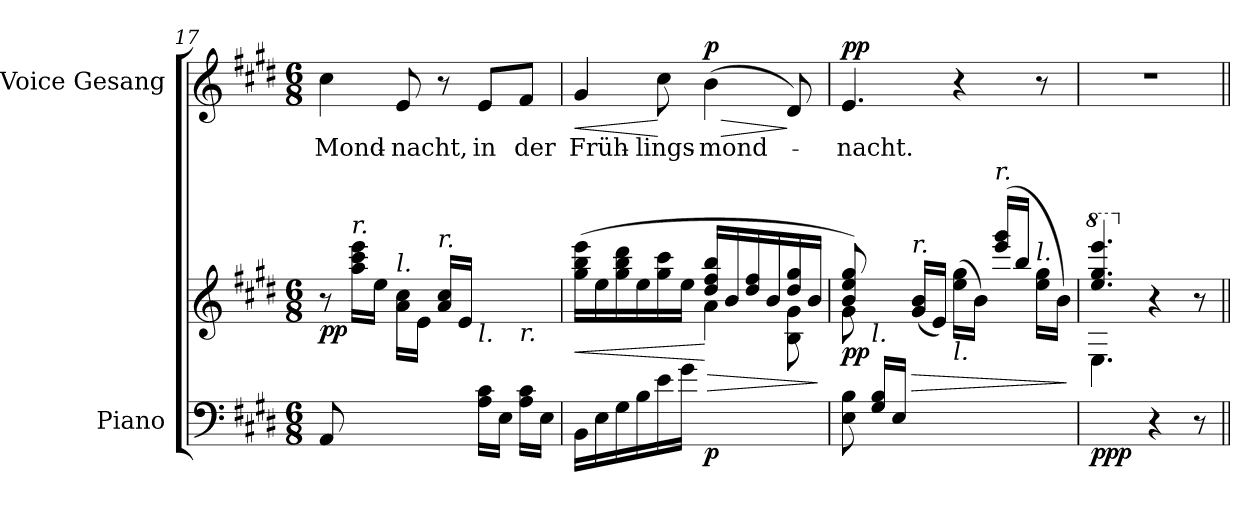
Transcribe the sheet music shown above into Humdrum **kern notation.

**kern	**kern	**dynam	**kern	**text	**dynam
*part2	*part2	*part2	*part1	*part1	*part1
*staff3	*staff2	*staff2/3	*staff1	*staff1	*staff1
*I"Piano	*	*	*I"Voice Gesang	*	*
*I'Pno	*	*	*	*	*
*clefF4	*clefG2	*	*clefG2	*	*
*k[f#c#g#d#]	*k[f#c#g#d#]	*	*k[f#c#g#d#]	*	*
*M6/8	*M6/8	*	*M6/8	*	*
=17	=17	=17	=17	=17	=17
*^	*	*	*	*	*
!	!	!	!LO:DY:b	!	!LO:LY:b	!
2ryy	8AA/	8r	pp	4cc#\	Mond-	.
!	!	!LO:TX:a:i:t=r.	!	!	!	!
.	8ryy	(>16aa\ 16ccc#\ 16eee\LL	.	.	.	.
.	.	16ee\JJ	.	.	.	.
!	!	!LO:TX:a:i:t=l.	!	!	!	!
!	!	!	!	!	!LO:LY:b	!
.	8ryy	16a\ 16cc#\LL	.	8e/	-nacht,	.
.	.	16e\JJ	.	.	.	.
!	!	!LO:TX:a:i:t=r.	!	!	!	!
.	8ryy	16a/ 16cc#/LL	.	8r	.	.
.	.	16e/JJ	.	.	.	.
!	!	!LO:TX:b:i:t=l.	!	!	!	!
!	!	!	!	!	!LO:LY:b	!
16A\ 16c#\LL	8ryy	8ryy	.	8e/L	in	.
16E\JJ	.	.	.	.	.	.
!	!	!LO:TX:b:i:t=r.	!	!	!	!
!	!	!	!	!	!LO:LY:b	!
16A\ 16c#\LL	8ryy	8ryy	.	8f#/J	der	.
16E\JJ)	.	.	.	.	.	.
*v	*v	*	*	*	*	*
!!LO:LB:g=z
=18	=18	=18	=18	=18	=18
!	!	!LO:HP:b	!	!LO:LY:b	!LO:HP:b
*	*^	*	*	*	*
16BB\LL	(>16gg#\ 16bb\ 16eee\LL	4.ryy	<	4g#/	Früh-	<
16E\	16ee\	.	.	.	.	.
16G#\	16gg#\ 16bb\ 16ddd#\	.	.	.	.	.
16B\	16ee\	.	.	.	.	.
!	!	!	!	!	!LO:LY:b	!
16e\	16gg#\ 16ccc#\	.	.	8cc#\	-lings-	[
16g#\JJ	16ee\JJ	.	.	.	.	.
!	!	!	!LO:HP:n=1:b	!	!LO:LY:b	!LO:HP:b
!	!	!	!LO:DY:n=1:b=2	!	!	!LO:DY:n=1:a
4.ryy	16dd#/ 16ff#/ 16bb/LL	4a\	[ > p	(>4b\	-mond-	> p
.	16b/	.	.	.	.	.
.	16dd#/ 16ff#/	.	.	.	.	.
.	16b/	.	.	.	.	.
.	16dd#/ 16gg#/	8B\ 8g#\	.	8d#/)	.	]
.	16b/JJ	.	.	.	.	.
*	*v	*v	*	*	*	*
.	.	]	.	.	.
=19	=19	=19	=19	=19	=19
*^	*^	*	*	*	*
!	!	!	!	!LO:DY:b	!	!LO:LY:b	!LO:DY:a
8ryy	8E\ 8B\	8b/ 8ee/ 8gg#/)	8g#\	pp	4.e/	-nacht.	pp
!	!	!LO:TX:b:i:t=l.	!	!	!	!	!
16G#/ 16B/LL	8ryy	8ryy	2ryy	.	.	.	.
16E/JJ	.	.	.	.	.	.	.
!	!	!LO:TX:a:i:t=r.	!	!	!	!	!
!	!	!	!	!LO:HP:b	!	!	!
2ryy	2ryy	(<16g#/ 16b/LL	.	>	.	.	.
.	.	16e/JJ)	.	.	.	.	.
!	!	!LO:TX:b:i:t=l.	!	!	!	!	!
.	.	(>16ee\ 16gg#\LL	.	.	4r	.	.
.	.	16b\JJ)	.	.	.	.	.
!	!	!LO:TX:a:i:t=r.	!	!	!	!	!
.	.	(>16eee/ 16ggg#/LL	.	.	.	.	.
.	.	16bb/JJ	.	.	.	.	.
!	!	!LO:TX:a:i:t=l.	!	!	!	!	!
.	.	16ee\ 16gg#\LL	8ryy	.	8r	.	.
.	.	16b\JJ)	.	.	.	.	.
*v	*v	*	*	*	*	*	*
*	*v	*v	*	*	*	*
.	.	]	.	.	.
=20	=20	=20	=20	=20	=20
*	*8va	*	*	*	*
*	*^	*	*	*	*
!	!	!	!LO:DY:b=2	!	!	!
4.ryy	4.eee/ 4.ggg#/ 4.eeee/	4.e\	ppp	2.r	.	.
*	*X8va	*	*	*	*	*
4r	4r	4.ryy	.	.	.	.
8r	8r	.	.	.	.	.
*	*v	*v	*	*	*	*
=||	=||	=||	=||	=||	=||
*-	*-	*-	*-	*-	*-
